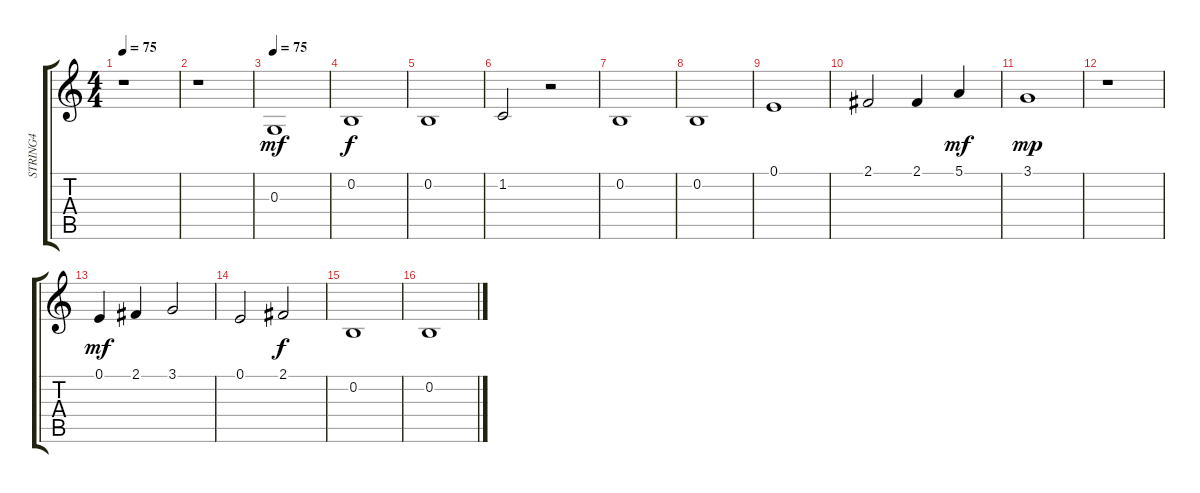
\track ("STRING4" "STRING4") {instrument stringensemble1}
\staff {score tabs}
\tuning (E4 B3 G3 D3 A2 E2) {hide}
\ts (4 4)
\tempo 75
\clef g2
\ks c
r.1{dy mf instrument stringensemble1} |
r.1 |
\tempo 75
0.3.1 |
0.2.1{dy f} |
0.2.1 |
1.2.2 r.2 |
0.2.1 |
0.2.1 |
0.1.1 |
2.1.2 2.1.4 5.1.4{dy mf} |
3.1.1{dy mp} |
r.1 |
0.1.4{dy mf} 2.1.4 3.1.2 |
0.1.2 2.1.2{dy f} |
0.2.1 |
0.2.1
